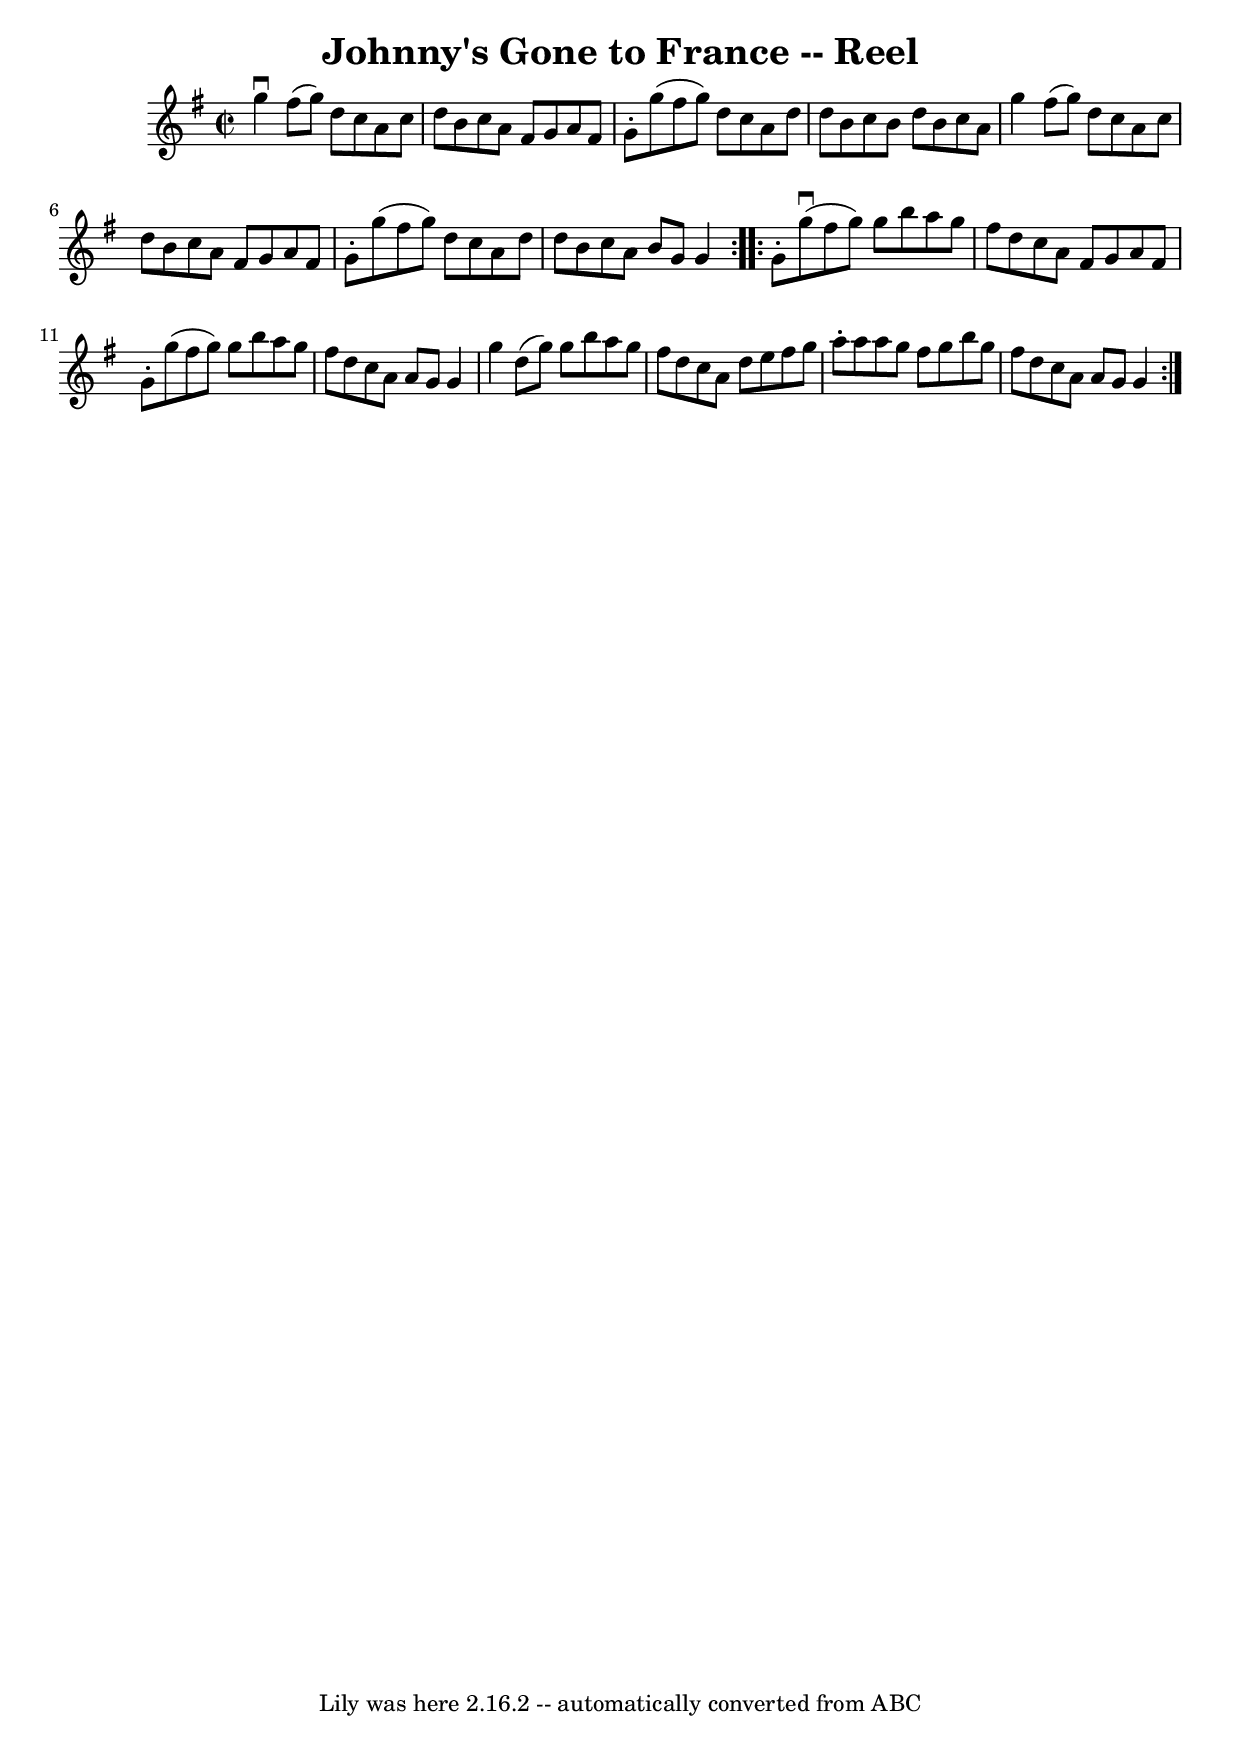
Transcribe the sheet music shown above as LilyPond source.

\version "2.16.2"
\include "Mammoth.ily"
\header {
  %% book = "Ryan's Mammoth Collection"
  crossRefNumber = "1"
  footnotes = ""
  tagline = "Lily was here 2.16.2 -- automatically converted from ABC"
  title = "Johnny's Gone to France -- Reel"

}
voicedefault =  {



  \repeat volta 2 {

    \override Staff.TimeSignature #'style = #'C
    \time 2/2 
    \key g \major g''4^\downbow fis''8 (g''8) d''8 c''8  
    a'8 c''8    |
    d''8 b'8 c''8 a'8 fis'8 g'8 a'8   
    fis'8    |
    g'8 -. g''8 (fis''8 g''8) d''8 c''8 a'8 
    d''8    |
    d''8 b'8 c''8 b'8 d''8 b'8 c''8 a'8  
    |
    g''4 fis''8 (g''8) d''8 c''8 a'8 c''8    
    |
    d''8 b'8 c''8 a'8 fis'8 g'8 a'8 fis'8    
    |
    g'8 -. g''8 (fis''8 g''8) d''8 c''8 a'8 d''8   
    |
    d''8 b'8 c''8 a'8 b'8 g'8 g'4    

  } 
  \repeat volta 2 {
    g'8 -. g''8^\downbow(fis''8 g''8) g''8    
    b''8 a''8 g''8    |
    fis''8 d''8 c''8 a'8 fis'8    
    g'8 a'8 fis'8    |
    g'8 -. g''8 (fis''8 g''8) g''8   
    b''8 a''8 g''8    |
    fis''8 d''8 c''8 a'8 a'8 g'8 
    g'4    |
    g''4 d''8 (g''8) g''8 b''8 a''8 g''8 
    |
    fis''8 d''8 c''8 a'8 d''8 e''8 fis''8 g''8   
    |
    a''8 -. a''8 a''8 g''8 fis''8 g''8 b''8 g''8    
    |
    fis''8 d''8 c''8 a'8 a'8 g'8 g'4    
  }   

}

\score{
  <<

    \context Staff="default"
    {
      \voicedefault 
      
    }

  >>
  \layout {
    
  }
  \midi {
  }

}
